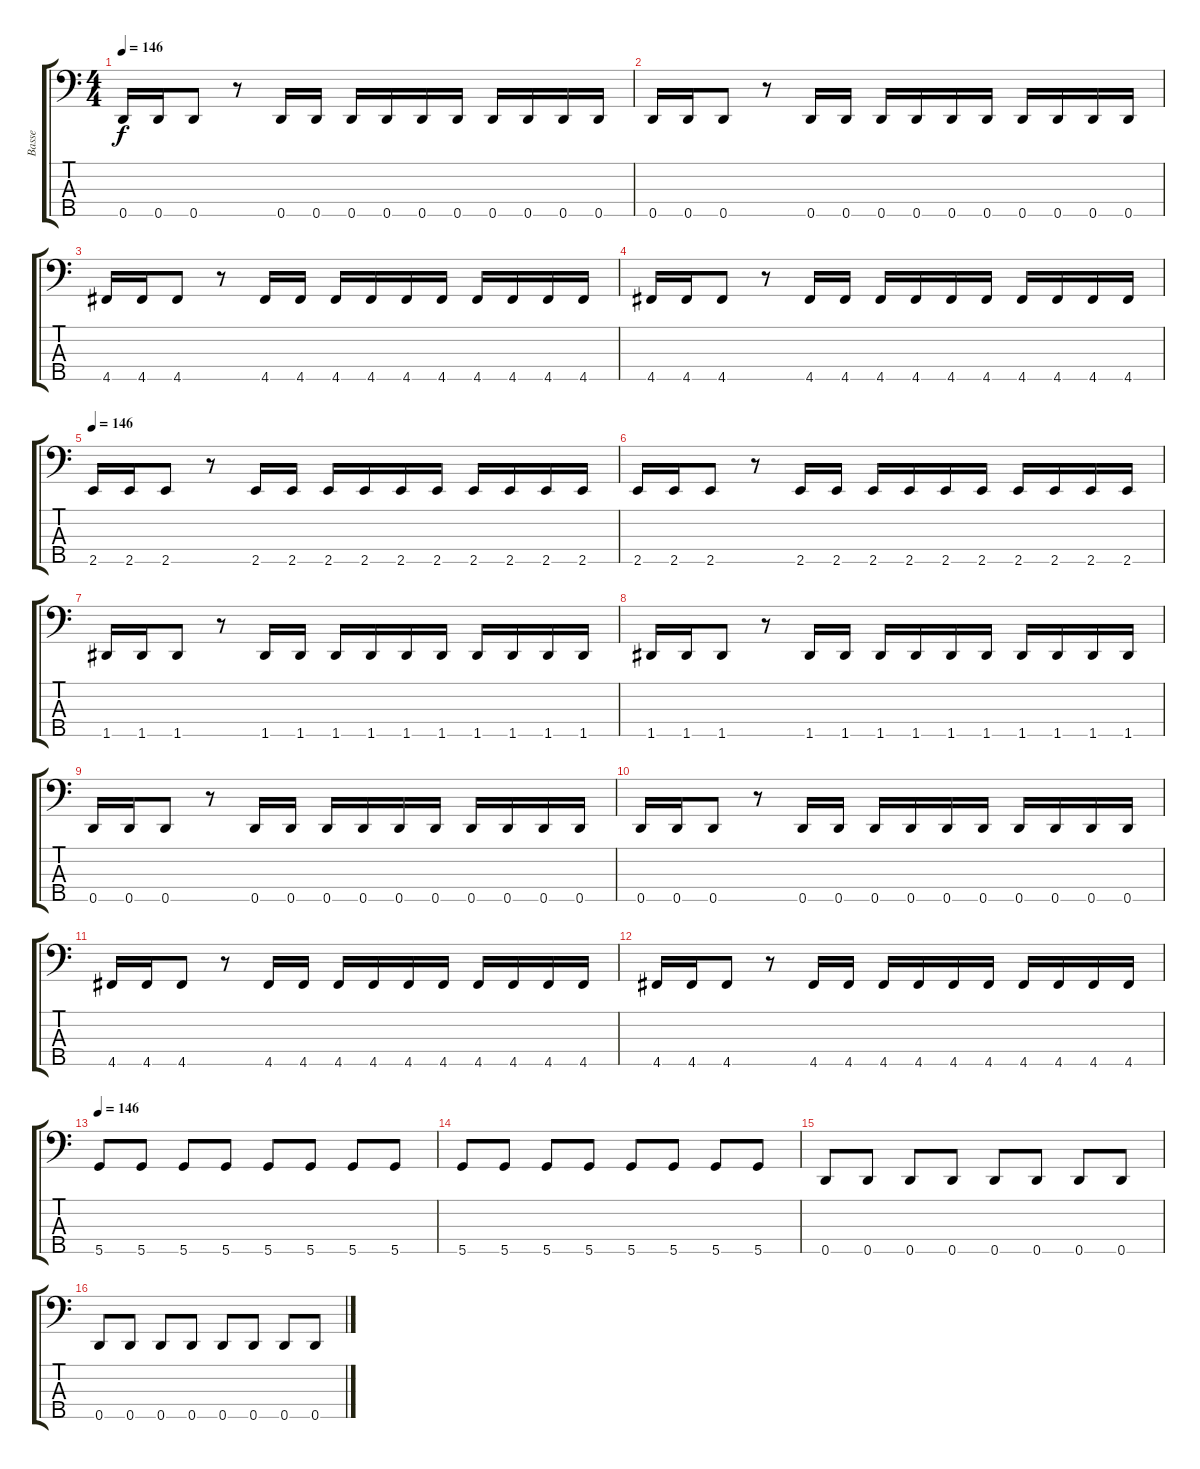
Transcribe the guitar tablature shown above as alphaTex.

\track ("Basse" "Basse") {instrument electricbasspick}
\staff {score tabs}
\tuning (Bb2 F2 C2 G1 D1) {hide}
\ts (4 4)
\tempo 146
\clef f4
\ks c
0.5.16{dy f} 0.5.16 0.5.8 r.8 0.5.16 0.5.16 0.5.16 0.5.16 0.5.16 0.5.16 0.5.16 0.5.16 0.5.16 0.5.16 |
0.5.16 0.5.16 0.5.8 r.8 0.5.16 0.5.16 0.5.16 0.5.16 0.5.16 0.5.16 0.5.16 0.5.16 0.5.16 0.5.16 |
4.5.16 4.5.16 4.5.8 r.8 4.5.16 4.5.16 4.5.16 4.5.16 4.5.16 4.5.16 4.5.16 4.5.16 4.5.16 4.5.16 |
4.5.16 4.5.16 4.5.8 r.8 4.5.16 4.5.16 4.5.16 4.5.16 4.5.16 4.5.16 4.5.16 4.5.16 4.5.16 4.5.16 |
\tempo 146
2.5.16 2.5.16 2.5.8 r.8 2.5.16 2.5.16 2.5.16 2.5.16 2.5.16 2.5.16 2.5.16 2.5.16 2.5.16 2.5.16 |
2.5.16 2.5.16 2.5.8 r.8 2.5.16 2.5.16 2.5.16 2.5.16 2.5.16 2.5.16 2.5.16 2.5.16 2.5.16 2.5.16 |
1.5.16 1.5.16 1.5.8 r.8 1.5.16 1.5.16 1.5.16 1.5.16 1.5.16 1.5.16 1.5.16 1.5.16 1.5.16 1.5.16 |
1.5.16 1.5.16 1.5.8 r.8 1.5.16 1.5.16 1.5.16 1.5.16 1.5.16 1.5.16 1.5.16 1.5.16 1.5.16 1.5.16 |
0.5.16 0.5.16 0.5.8 r.8 0.5.16 0.5.16 0.5.16 0.5.16 0.5.16 0.5.16 0.5.16 0.5.16 0.5.16 0.5.16 |
0.5.16 0.5.16 0.5.8 r.8 0.5.16 0.5.16 0.5.16 0.5.16 0.5.16 0.5.16 0.5.16 0.5.16 0.5.16 0.5.16 |
4.5.16 4.5.16 4.5.8 r.8 4.5.16 4.5.16 4.5.16 4.5.16 4.5.16 4.5.16 4.5.16 4.5.16 4.5.16 4.5.16 |
4.5.16 4.5.16 4.5.8 r.8 4.5.16 4.5.16 4.5.16 4.5.16 4.5.16 4.5.16 4.5.16 4.5.16 4.5.16 4.5.16 |
\tempo 146
5.5.8 5.5.8 5.5.8 5.5.8 5.5.8 5.5.8 5.5.8 5.5.8 |
5.5.8 5.5.8 5.5.8 5.5.8 5.5.8 5.5.8 5.5.8 5.5.8 |
0.5.8 0.5.8 0.5.8 0.5.8 0.5.8 0.5.8 0.5.8 0.5.8 |
0.5.8 0.5.8 0.5.8 0.5.8 0.5.8 0.5.8 0.5.8 0.5.8
